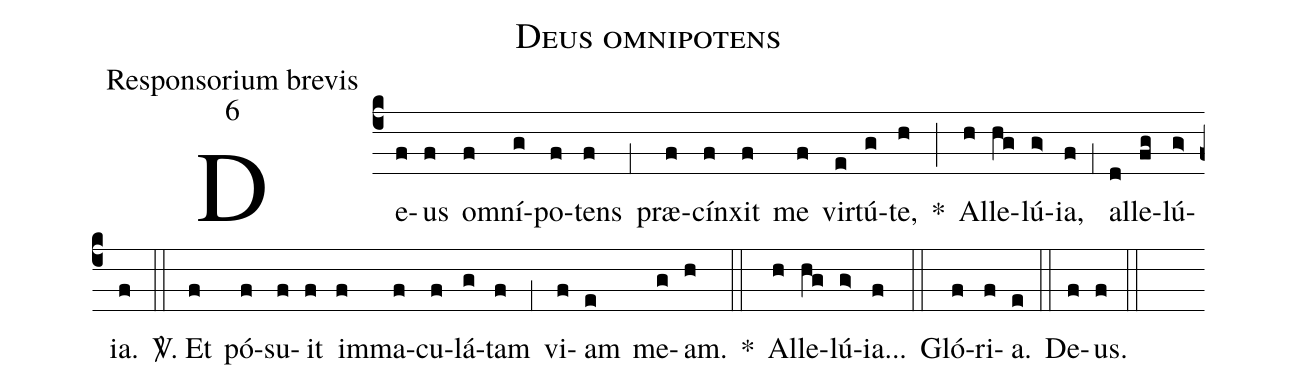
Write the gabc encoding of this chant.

name:Deus omnipotens;
office-part:Responsorium brevis;
mode:6;
%%
(c4) De(f)us(f) o(f)mní(g)po(f)tens(f) (,1) præ(f)cín(f)xit(f) me(f) vir(e)tú(g)te,(h) *(;) Al(h)le(hg)lú(g>)ia,(f) (,1) al(d)le(fg)lú(g>)ia.(f) (::)

<sp>V/</sp>. Et(f) pó(f)su(f)it(f) im(f)ma(f)cu(f)lá(g)tam(f) (,1) vi(f)am(e) me(g)am.(h) *(::) Al(h)le(hg)lú(g>)ia...(f) (::)

Gló(f)ri(f)a.(e) (::)
De(f)us.(f) (::)
